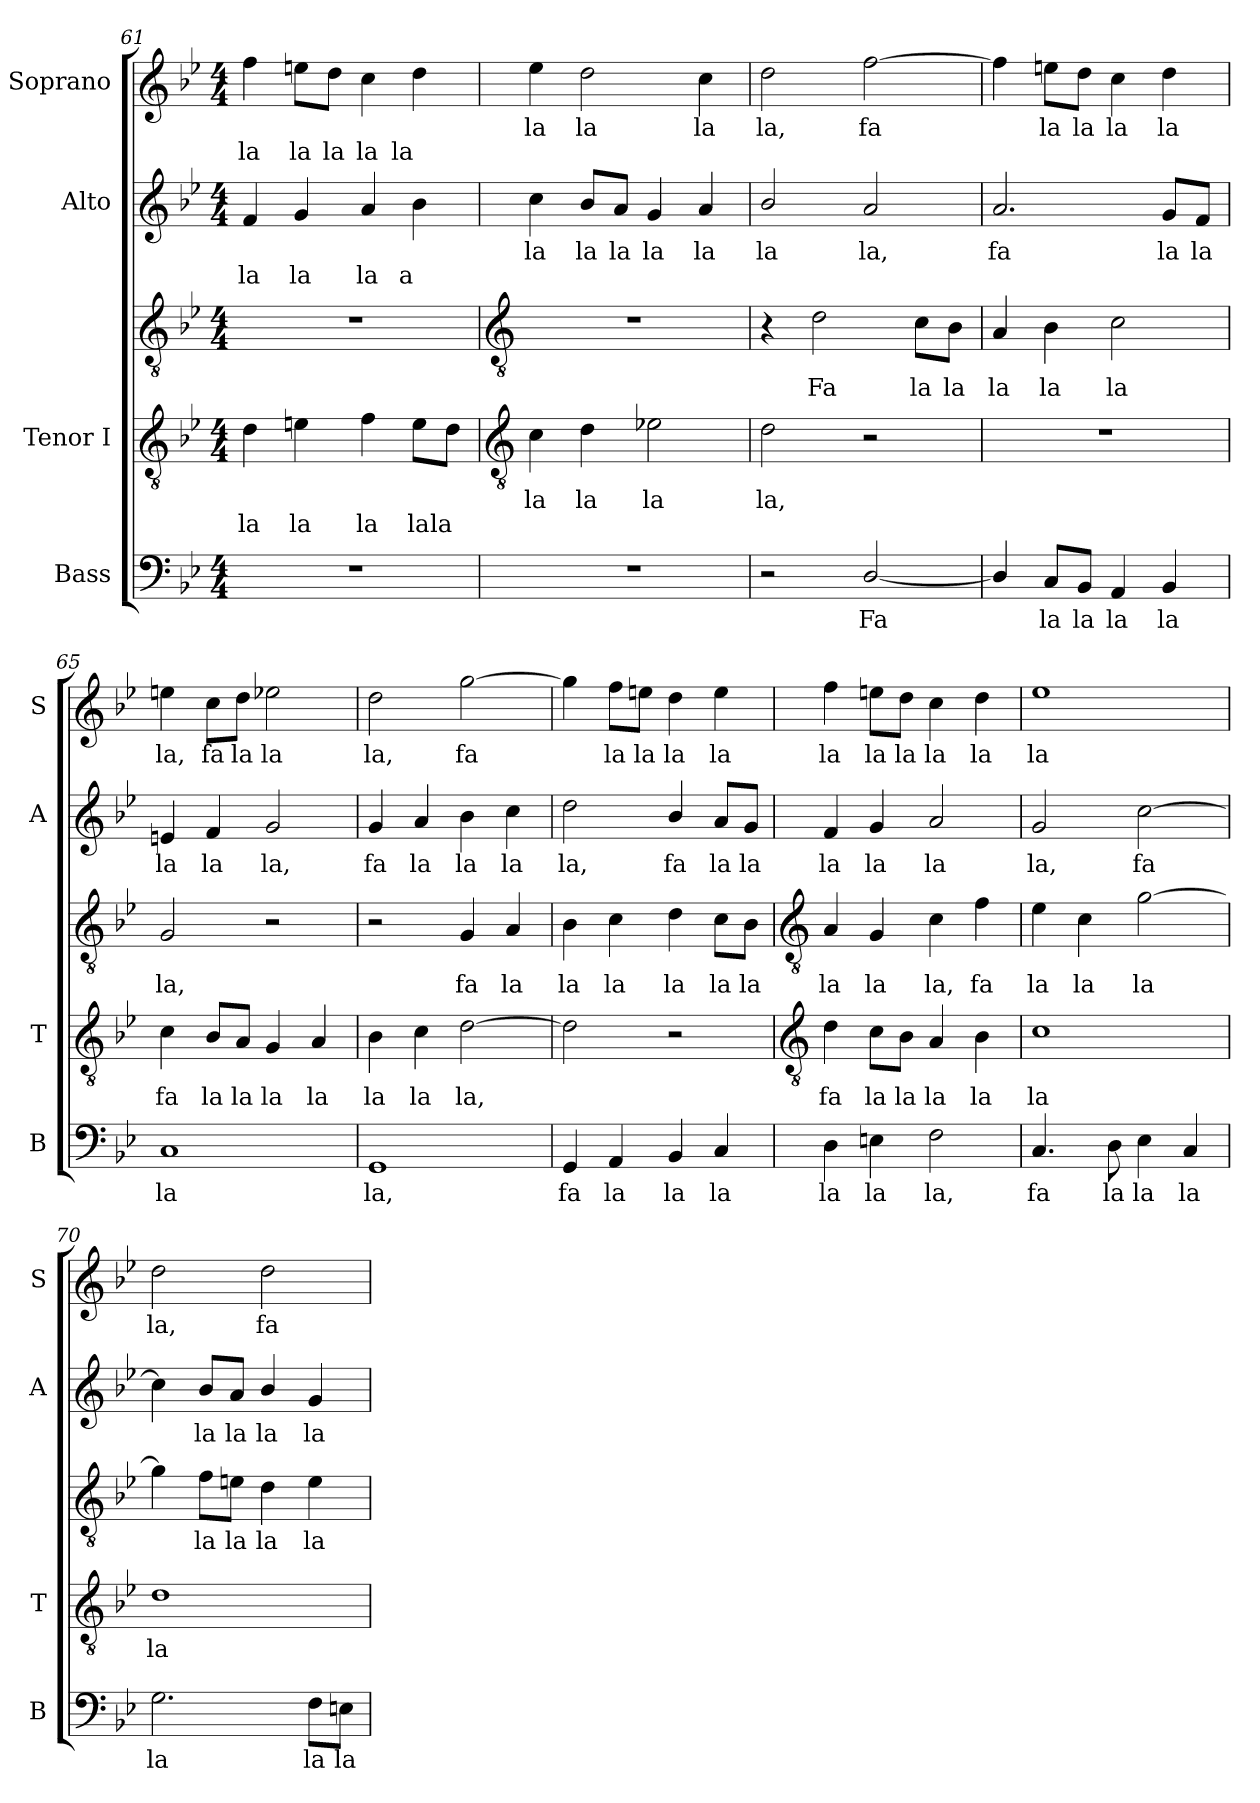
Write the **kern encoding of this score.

**kern	**text	**kern	**text	**text	**kern	**text	**kern	**text	**text	**kern	**text	**text
*part4	*part4	*part3	*part3	*part3	*part3	*part3	*part2	*part2	*part2	*part1	*part1	*part1
*staff5	*staff5	*staff4	*staff4	*staff4	*staff3	*staff3	*staff2	*staff2	*staff2	*staff1	*staff1	*staff1
*I"Bass	*	*I"Tenor I	*	*	*	*	*I"Alto	*	*	*I"Soprano	*	*
*I'B	*	*I'T	*	*	*	*	*I'A	*	*	*I'S	*	*
*clefF4	*	*clefGv2	*	*	*clefGv2	*	*clefG2	*	*	*clefG2	*	*
*k[b-e-]	*	*k[b-e-]	*	*	*k[b-e-]	*	*k[b-e-]	*	*	*k[b-e-]	*	*
*B-:	*	*B-:	*	*	*B-:	*	*B-:	*	*	*B-:	*	*
*M4/4	*	*M4/4	*	*	*M4/4	*	*M4/4	*	*	*M4/4	*	*
=61	=61	=61	=61	=61	=61	=61	=61	=61	=61	=61	=61	=61
!	!	!	!	!LO:LY:b	!	!	!	!	!LO:LY:b	!	!	!LO:LY:b
1r	.	4d	.	la	1r	.	4f	.	la	4ff	.	la
!	!	!	!	!LO:LY:b	!	!	!	!	!LO:LY:b	!	!	!LO:LY:b
.	.	4en	.	la	.	.	4g	.	la	8een\L	.	la
!	!	!	!	!	!	!	!	!	!	!	!	!LO:LY:b
.	.	.	.	.	.	.	.	.	.	8dd\J	.	la
!	!	!	!	!LO:LY:b	!	!	!	!	!LO:LY:b	!	!	!LO:LY:b
.	.	4f	.	la	.	.	4a	.	la	4cc	.	la
!	!	!	!	!LO:LY:b	!	!	!	!	!LO:LY:b	!	!	!LO:LY:b
.	.	8e\L	.	la	.	.	4b-	.	a	4dd	.	la
!	!	!	!	!LO:LY:b	!	!	!	!	!	!	!	!
.	.	8d\J	.	la	.	.	.	.	.	.	.	.
!!LO:LB:g=z
=62	=62	=62	=62	=62	=62	=62	=62	=62	=62	=62	=62	=62
*	*	*clefGv2	*	*	*clefGv2	*	*	*	*	*	*	*
!	!	!	!LO:LY:b	!	!	!	!	!LO:LY:b	!	!	!LO:LY:b	!
1r	.	4c	la	.	1r	.	4cc	la	.	4ee-	la	.
!	!	!	!LO:LY:b	!	!	!	!	!LO:LY:b	!	!	!LO:LY:b	!
.	.	4d	la	.	.	.	8b-/L	la	.	2dd	la	.
!	!	!	!	!	!	!	!	!LO:LY:b	!	!	!	!
.	.	.	.	.	.	.	8a/J	la	.	.	.	.
!	!	!	!LO:LY:b	!	!	!	!	!LO:LY:b	!	!	!	!
.	.	2e-X	la	.	.	.	4g	la	.	.	.	.
!	!	!	!	!	!	!	!	!LO:LY:b	!	!	!LO:LY:b	!
.	.	.	.	.	.	.	4a	la	.	4cc	la	.
=63	=63	=63	=63	=63	=63	=63	=63	=63	=63	=63	=63	=63
!	!	!	!LO:LY:b	!	!	!	!	!LO:LY:b	!	!	!LO:LY:b	!
2r	.	2d	la,	.	4r	.	2b-/	la	.	2dd	la,	.
!	!	!	!	!	!	!LO:LY:b	!	!	!	!	!	!
.	.	.	.	.	2d	Fa	.	.	.	.	.	.
!	!LO:LY:b	!	!	!	!	!	!	!LO:LY:b	!	!	!LO:LY:b	!
[2D/	Fa	2r	.	.	.	.	2a	la,	.	[2ff	fa	.
!	!	!	!	!	!	!LO:LY:b	!	!	!	!	!	!
.	.	.	.	.	8c\L	la	.	.	.	.	.	.
!	!	!	!	!	!	!LO:LY:b	!	!	!	!	!	!
.	.	.	.	.	8B-\J	la	.	.	.	.	.	.
=64	=64	=64	=64	=64	=64	=64	=64	=64	=64	=64	=64	=64
!	!	!	!	!	!	!LO:LY:b	!	!LO:LY:b	!	!	!	!
4D/]	.	1r	.	.	4A	la	2.a	fa	.	4ff]	.	.
!	!LO:LY:b	!	!	!	!	!LO:LY:b	!	!	!	!	!LO:LY:b	!
8C/L	la	.	.	.	4B-	la	.	.	.	8een\L	la	.
!	!LO:LY:b	!	!	!	!	!	!	!	!	!	!LO:LY:b	!
8BB-/J	la	.	.	.	.	.	.	.	.	8dd\J	la	.
!	!LO:LY:b	!	!	!	!	!LO:LY:b	!	!	!	!	!LO:LY:b	!
4AA	la	.	.	.	2c	la	.	.	.	4cc	la	.
!	!LO:LY:b	!	!	!	!	!	!	!LO:LY:b	!	!	!LO:LY:b	!
4BB-	la	.	.	.	.	.	8g/L	la	.	4dd	la	.
!	!	!	!	!	!	!	!	!LO:LY:b	!	!	!	!
.	.	.	.	.	.	.	8f/J	la	.	.	.	.
=65	=65	=65	=65	=65	=65	=65	=65	=65	=65	=65	=65	=65
!	!LO:LY:b	!	!LO:LY:b	!	!	!LO:LY:b	!	!LO:LY:b	!	!	!LO:LY:b	!
1C	la	4c	fa	.	2G	la,	4en	la	.	4een	la,	.
!	!	!	!LO:LY:b	!	!	!	!	!LO:LY:b	!	!	!LO:LY:b	!
.	.	8B-/L	la	.	.	.	4f	la	.	8cc\L	fa	.
!	!	!	!LO:LY:b	!	!	!	!	!	!	!	!LO:LY:b	!
.	.	8A/J	la	.	.	.	.	.	.	8dd\J	la	.
!	!	!	!LO:LY:b	!	!	!	!	!LO:LY:b	!	!	!LO:LY:b	!
.	.	4G	la	.	2r	.	2g	la,	.	2ee-X	la	.
!	!	!	!LO:LY:b	!	!	!	!	!	!	!	!	!
.	.	4A	la	.	.	.	.	.	.	.	.	.
=66	=66	=66	=66	=66	=66	=66	=66	=66	=66	=66	=66	=66
!	!LO:LY:b	!	!LO:LY:b	!	!	!	!	!LO:LY:b	!	!	!LO:LY:b	!
1GG	la,	4B-	la	.	2r	.	4g	fa	.	2dd	la,	.
!	!	!	!LO:LY:b	!	!	!	!	!LO:LY:b	!	!	!	!
.	.	4c	la	.	.	.	4a	la	.	.	.	.
!	!	!	!LO:LY:b	!	!	!LO:LY:b	!	!LO:LY:b	!	!	!LO:LY:b	!
.	.	[2d	la,	.	4G	fa	4b-	la	.	[2gg	fa	.
!	!	!	!	!	!	!LO:LY:b	!	!LO:LY:b	!	!	!	!
.	.	.	.	.	4A	la	4cc	la	.	.	.	.
=67	=67	=67	=67	=67	=67	=67	=67	=67	=67	=67	=67	=67
!	!LO:LY:b	!	!	!	!	!LO:LY:b	!	!LO:LY:b	!	!	!	!
4GG	fa	2d]	.	.	4B-	la	2dd	la,	.	4gg]	.	.
!	!LO:LY:b	!	!	!	!	!LO:LY:b	!	!	!	!	!LO:LY:b	!
4AA	la	.	.	.	4c	la	.	.	.	8ff\L	la	.
!	!	!	!	!	!	!	!	!	!	!	!LO:LY:b	!
.	.	.	.	.	.	.	.	.	.	8een\J	la	.
!	!LO:LY:b	!	!	!	!	!LO:LY:b	!	!LO:LY:b	!	!	!LO:LY:b	!
4BB-	la	2r	.	.	4d	la	4b-/	fa	.	4dd	la	.
!	!LO:LY:b	!	!	!	!	!LO:LY:b	!	!LO:LY:b	!	!	!LO:LY:b	!
4C	la	.	.	.	8c\L	la	8a/L	la	.	4ee	la	.
!	!	!	!	!	!	!LO:LY:b	!	!LO:LY:b	!	!	!	!
.	.	.	.	.	8B-\J	la	8g/J	la	.	.	.	.
!!LO:LB:g=z
=68	=68	=68	=68	=68	=68	=68	=68	=68	=68	=68	=68	=68
*	*	*clefGv2	*	*	*clefGv2	*	*	*	*	*	*	*
!	!LO:LY:b	!	!LO:LY:b	!	!	!LO:LY:b	!	!LO:LY:b	!	!	!LO:LY:b	!
4D	la	4d	fa	.	4A	la	4f	la	.	4ff	la	.
!	!LO:LY:b	!	!LO:LY:b	!	!	!LO:LY:b	!	!LO:LY:b	!	!	!LO:LY:b	!
4En	la	8c\L	la	.	4G	la	4g	la	.	8een\L	la	.
!	!	!	!LO:LY:b	!	!	!	!	!	!	!	!LO:LY:b	!
.	.	8B-\J	la	.	.	.	.	.	.	8dd\J	la	.
!	!LO:LY:b	!	!LO:LY:b	!	!	!LO:LY:b	!	!LO:LY:b	!	!	!LO:LY:b	!
2F	la,	4A	la	.	4c	la,	2a	la	.	4cc	la	.
!	!	!	!LO:LY:b	!	!	!LO:LY:b	!	!	!	!	!LO:LY:b	!
.	.	4B-	la	.	4f	fa	.	.	.	4dd	la	.
=69	=69	=69	=69	=69	=69	=69	=69	=69	=69	=69	=69	=69
!	!LO:LY:b	!	!LO:LY:b	!	!	!LO:LY:b	!	!LO:LY:b	!	!	!LO:LY:b	!
4.C	fa	1c	la	.	4e-	la	2g	la,	.	1ee-	la	.
!	!	!	!	!	!	!LO:LY:b	!	!	!	!	!	!
.	.	.	.	.	4c	la	.	.	.	.	.	.
!	!LO:LY:b	!	!	!	!	!	!	!	!	!	!	!
8D	la	.	.	.	.	.	.	.	.	.	.	.
!	!LO:LY:b	!	!	!	!	!LO:LY:b	!	!LO:LY:b	!	!	!	!
4E-	la	.	.	.	[2g	la	[2cc	fa	.	.	.	.
!	!LO:LY:b	!	!	!	!	!	!	!	!	!	!	!
4C	la	.	.	.	.	.	.	.	.	.	.	.
=70	=70	=70	=70	=70	=70	=70	=70	=70	=70	=70	=70	=70
!	!LO:LY:b	!	!LO:LY:b	!	!	!	!	!	!	!	!LO:LY:b	!
2.G	la	1d	la	.	4g]	.	4cc]	.	.	2dd	la,	.
!	!	!	!	!	!	!LO:LY:b	!	!LO:LY:b	!	!	!	!
.	.	.	.	.	8f\L	la	8b-/L	la	.	.	.	.
!	!	!	!	!	!	!LO:LY:b	!	!LO:LY:b	!	!	!	!
.	.	.	.	.	8en\J	la	8a/J	la	.	.	.	.
!	!	!	!	!	!	!LO:LY:b	!	!LO:LY:b	!	!	!LO:LY:b	!
.	.	.	.	.	4d	la	4b-/	la	.	2dd	fa	.
!	!LO:LY:b	!	!	!	!	!LO:LY:b	!	!LO:LY:b	!	!	!	!
8F\L	la	.	.	.	4e	la	4g	la	.	.	.	.
!	!LO:LY:b	!	!	!	!	!	!	!	!	!	!	!
8En\J	la	.	.	.	.	.	.	.	.	.	.	.
=	=	=	=	=	=	=	=	=	=	=	=	=
*-	*-	*-	*-	*-	*-	*-	*-	*-	*-	*-	*-	*-
